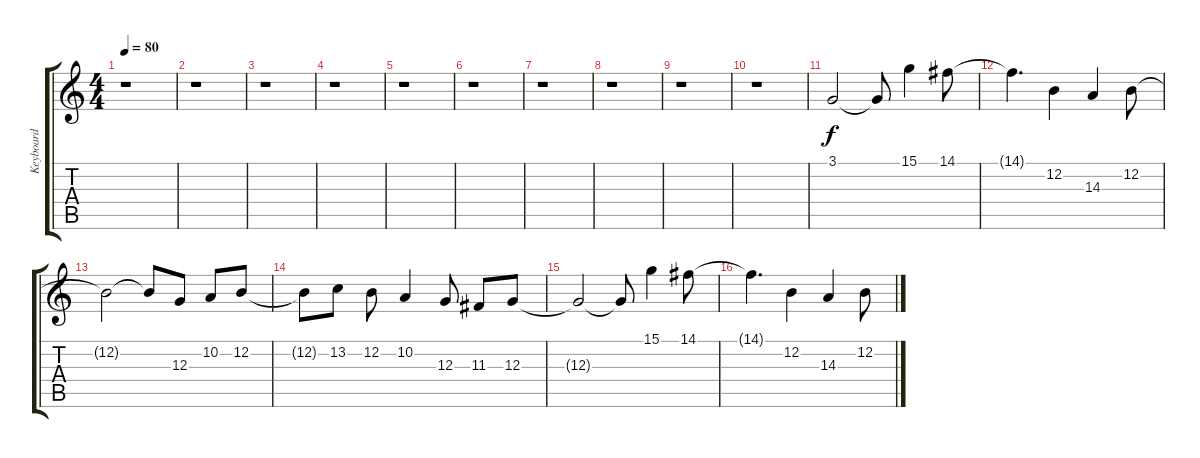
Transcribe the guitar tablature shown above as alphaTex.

\track ("Keyboard" "Keyboard") {instrument synthvoice}
\staff {score tabs}
\tuning (E4 B3 G3 D3 A2 E2) {hide}
\ts (4 4)
\tempo 80
\clef g2
\ks c
r.1{dy f} |
r.1 |
r.1 |
r.1 |
r.1 |
r.1 |
r.1 |
r.1 |
r.1 |
r.1 |
3.1.2 3.1{t}.8 15.1.4 14.1.8 |
14.1{t}.4{d} 12.2.4 14.3.4 12.2.8 |
12.2{t}.2 12.2{t}.8 12.3.8 10.2.8 12.2.8 |
12.2{t}.8 13.2.8 12.2.8 10.2.4 12.3.8 11.3.8 12.3.8 |
12.3{t}.2 12.3{t}.8 15.1.4 14.1.8 |
14.1{t}.4{d} 12.2.4 14.3.4 12.2.8
